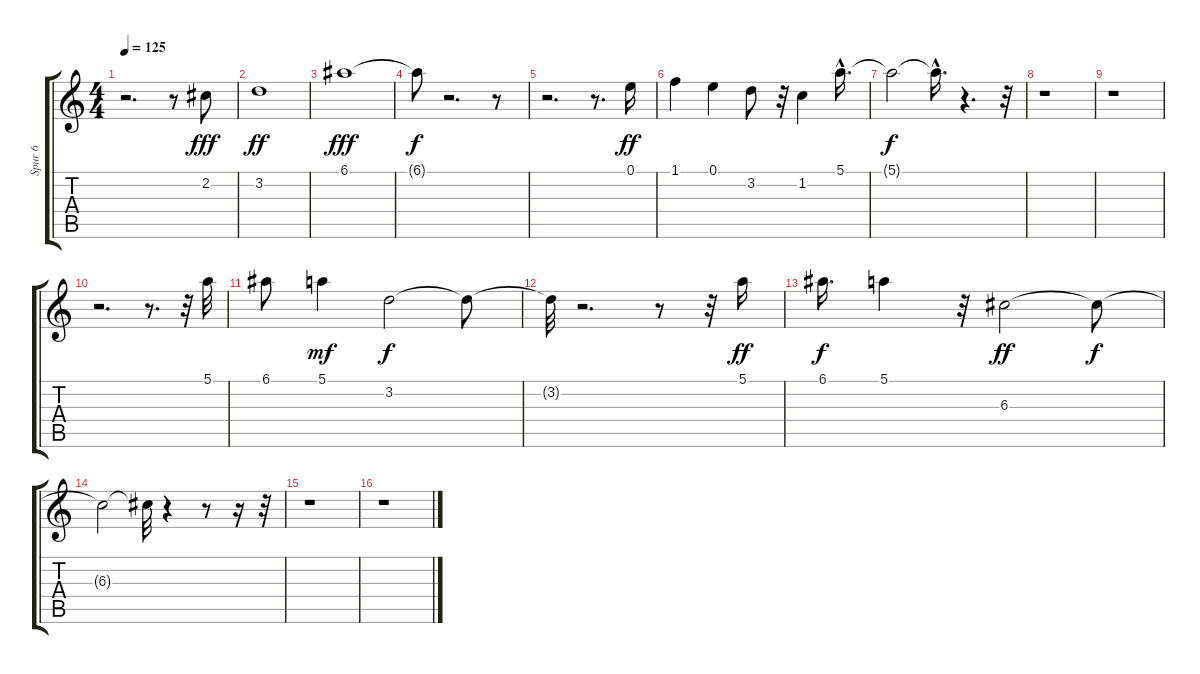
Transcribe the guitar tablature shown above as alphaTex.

\track ("Spur 6" "Spur 6") {instrument overdrivenguitar}
\staff {score tabs}
\tuning (E4 B3 G3 D3 A2 E2) {hide}
\ts (4 4)
\tempo 125
\clef g2
\ks c
r.2{d dy f} r.8 2.2.8{dy fff} |
3.2.1{dy ff} |
6.1.1{dy fff} |
6.1{t}.8{dy f} r.2{d} r.8 |
r.2{d} r.8{d} 0.1.16{dy ff} |
1.1.4 0.1.4 3.2.8 r.32 1.2.4 5.1{hac}.16{d} |
5.1{t}.2{dy f} 5.1{hac t}.16{d} r.4{d} r.32 |
r.1 |
r.1 |
r.2{d} r.8{d} r.32 5.1.32 |
6.1.8 5.1.4{dy mf} 3.2.2{dy f} 3.2{t}.8 |
3.2{t}.32 r.2{d} r.8 r.32 5.1.16{dy ff} |
6.1.16{d dy f} 5.1.4 r.32 6.3.2{dy ff} 6.3{t}.8{dy f} |
6.3{t}.2 6.3{t}.32 r.4 r.8 r.16 r.32 |
r.1 |
r.1
